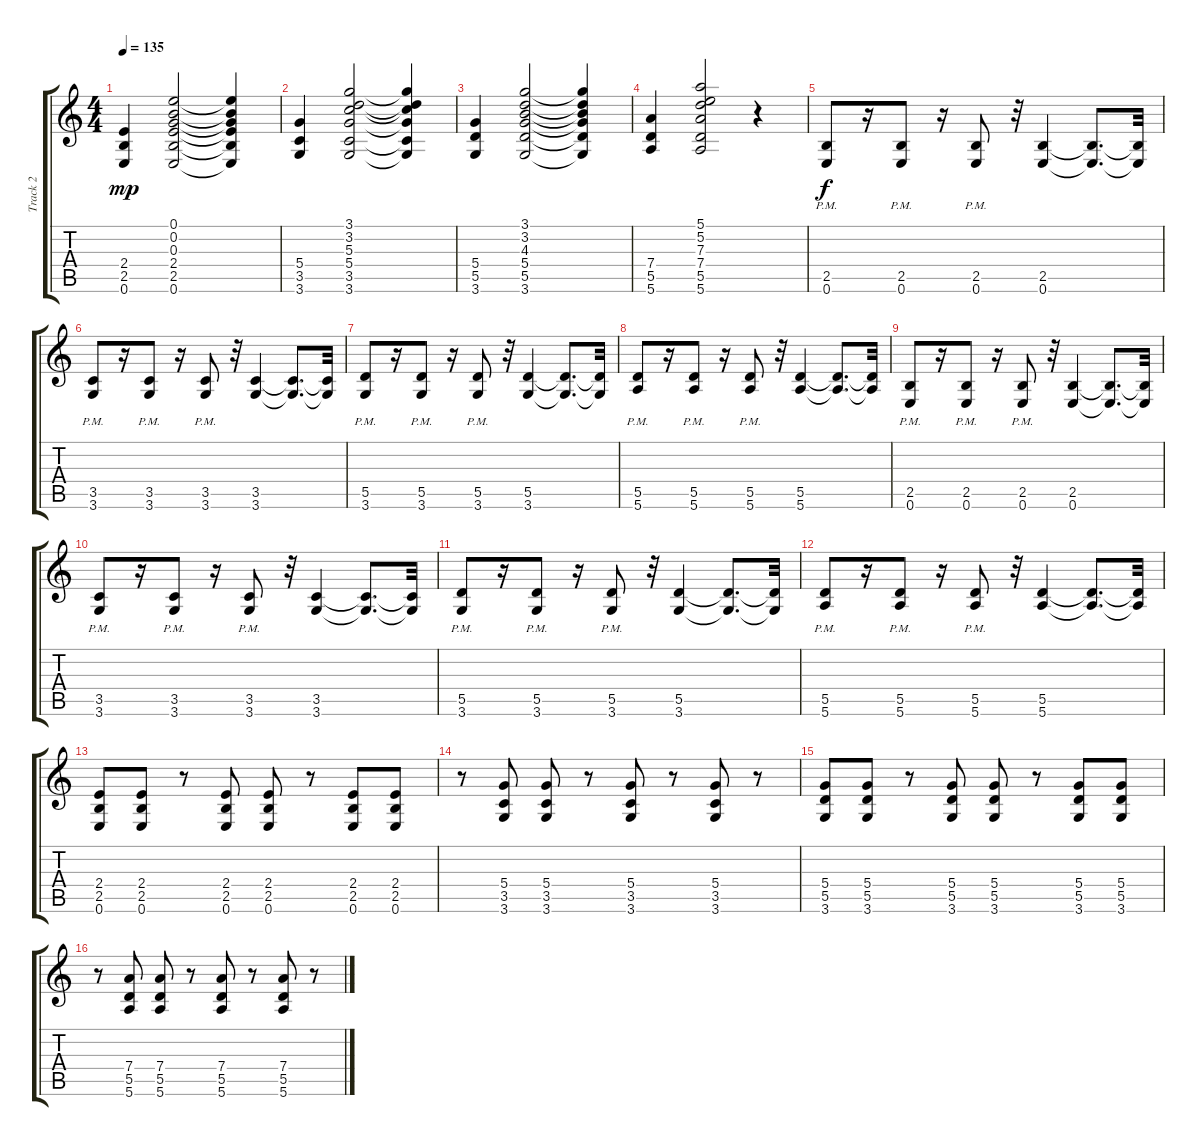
\track ("Track 2" "Track 2") {instrument distortionguitar}
\staff {score tabs}
\tuning (E4 B3 G3 D3 A2 E2) {hide}
\ts (4 4)
\tempo 135
\clef g2
\ks c
(2.4 2.5 0.6).4{dy mp} (0.1 0.2 0.3 2.4 2.5 0.6).2 (0.1{t} 0.2{t} 0.3{t} 2.4{t} 2.5{t} 0.6{t}).4 |
(5.4 3.5 3.6).4 (3.1 3.2 5.3 5.4 3.5 3.6).2 (3.1{t} 3.2{t} 5.3{t} 5.4{t} 3.5{t} 3.6{t}).4 |
(5.4 5.5 3.6).4 (3.1 3.2 4.3 5.4 5.5 3.6).2 (3.1{t} 3.2{t} 4.3{t} 5.4{t} 5.5{t} 3.6{t}).4 |
(7.4 5.5 5.6).4 (5.1 5.2 7.3 7.4 5.5 5.6).2 r.4 |
(2.5{pm} 0.6{pm}).8{dy f} r.16 (2.5{pm} 0.6{pm}).8 r.16 (2.5{pm} 0.6{pm}).8 r.32 (2.5 0.6).4 (2.5{t} 0.6{t}).8{d} (2.5{t} 0.6{t}).32 |
(3.5{pm} 3.6{pm}).8 r.16 (3.5{pm} 3.6{pm}).8 r.16 (3.5{pm} 3.6{pm}).8 r.32 (3.5 3.6).4 (3.5{t} 3.6{t}).8{d} (3.5{t} 3.6{t}).32 |
(5.5{pm} 3.6{pm}).8 r.16 (5.5{pm} 3.6{pm}).8 r.16 (5.5{pm} 3.6{pm}).8 r.32 (5.5 3.6).4 (5.5{t} 3.6{t}).8{d} (5.5{t} 3.6{t}).32 |
(5.5{pm} 5.6{pm}).8 r.16 (5.5{pm} 5.6{pm}).8 r.16 (5.5{pm} 5.6{pm}).8 r.32 (5.5 5.6).4 (5.5{t} 5.6{t}).8{d} (5.5{t} 5.6{t}).32 |
(2.5{pm} 0.6{pm}).8 r.16 (2.5{pm} 0.6{pm}).8 r.16 (2.5{pm} 0.6{pm}).8 r.32 (2.5 0.6).4 (2.5{t} 0.6{t}).8{d} (2.5{t} 0.6{t}).32 |
(3.5{pm} 3.6{pm}).8 r.16 (3.5{pm} 3.6{pm}).8 r.16 (3.5{pm} 3.6{pm}).8 r.32 (3.5 3.6).4 (3.5{t} 3.6{t}).8{d} (3.5{t} 3.6{t}).32 |
(5.5{pm} 3.6{pm}).8 r.16 (5.5{pm} 3.6{pm}).8 r.16 (5.5{pm} 3.6{pm}).8 r.32 (5.5 3.6).4 (5.5{t} 3.6{t}).8{d} (5.5{t} 3.6{t}).32 |
(5.5{pm} 5.6{pm}).8 r.16 (5.5{pm} 5.6{pm}).8 r.16 (5.5{pm} 5.6{pm}).8 r.32 (5.5 5.6).4 (5.5{t} 5.6{t}).8{d} (5.5{t} 5.6{t}).32 |
(2.4 2.5 0.6).8 (2.4 2.5 0.6).8 r.8 (2.4 2.5 0.6).8 (2.4 2.5 0.6).8 r.8 (2.4 2.5 0.6).8 (2.4 2.5 0.6).8 |
r.8 (5.4 3.5 3.6).8 (5.4 3.5 3.6).8 r.8 (5.4 3.5 3.6).8 r.8 (5.4 3.5 3.6).8 r.8 |
(5.4 5.5 3.6).8 (5.4 5.5 3.6).8 r.8 (5.4 5.5 3.6).8 (5.4 5.5 3.6).8 r.8 (5.4 5.5 3.6).8 (5.4 5.5 3.6).8 |
r.8 (7.4 5.5 5.6).8 (7.4 5.5 5.6).8 r.8 (7.4 5.5 5.6).8 r.8 (7.4 5.5 5.6).8 r.8
